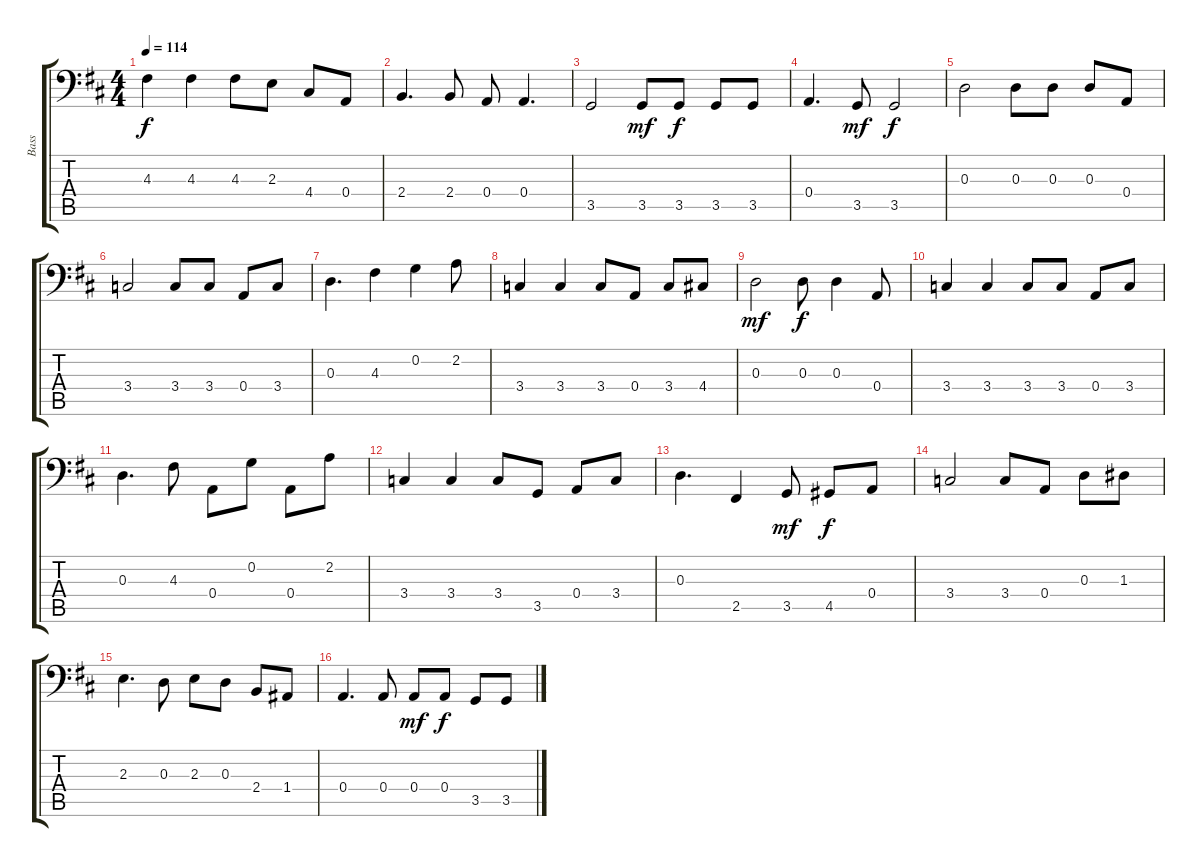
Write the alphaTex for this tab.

\track ("Bass" "Bass") {instrument electricbassfinger}
\staff {score tabs}
\tuning (C3 G2 D2 A1 E1 B0) {hide}
\ts (4 4)
\tempo 114
\clef f4
\ks d
4.3.4{dy f} 4.3.4 4.3.8 2.3.8 4.4.8 0.4.8 |
2.4.4{d} 2.4.8 0.4.8 0.4.4{d} |
3.5.2 3.5.8{dy mf} 3.5.8{dy f} 3.5.8 3.5.8 |
0.4.4{d} 3.5.8{dy mf} 3.5.2{dy f} |
0.3.2 0.3.8 0.3.8 0.3.8 0.4.8 |
3.4.2 3.4.8 3.4.8 0.4.8 3.4.8 |
0.3.4{d} 4.3.4 0.2.4 2.2.8 |
3.4.4 3.4.4 3.4.8 0.4.8 3.4.8 4.4.8 |
0.3.2{dy mf} 0.3.8{dy f} 0.3.4 0.4.8 |
3.4.4 3.4.4 3.4.8 3.4.8 0.4.8 3.4.8 |
0.3.4{d} 4.3.8 0.4.8 0.2.8 0.4.8 2.2.8 |
3.4.4 3.4.4 3.4.8 3.5.8 0.4.8 3.4.8 |
0.3.4{d} 2.5.4 3.5.8{dy mf} 4.5.8{dy f} 0.4.8 |
3.4.2 3.4.8 0.4.8 0.3.8 1.3.8 |
2.3.4{d} 0.3.8 2.3.8 0.3.8 2.4.8 1.4.8 |
0.4.4{d} 0.4.8 0.4.8{dy mf} 0.4.8{dy f} 3.5.8 3.5.8
